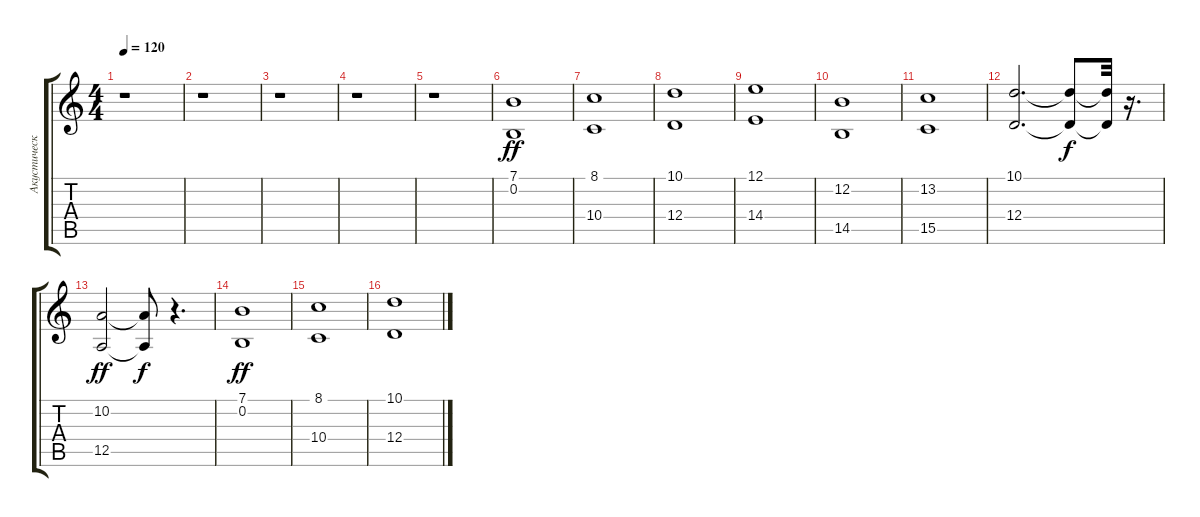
\track ("Акустический Гранд Роял" "Акустическ") {instrument acousticgrandpiano}
\staff {score tabs}
\tuning (E4 B3 G3 D3 A2 E2) {hide}
\ts (4 4)
\tempo 120
\clef g2
\ks c
r.1{dy f} |
r.1 |
r.1 |
r.1 |
r.1 |
(7.1 0.2).1{dy ff} |
(8.1 10.4).1 |
(10.1 12.4).1 |
(12.1 14.4).1 |
(12.2 14.5).1 |
(13.2 15.5).1 |
(10.1 12.4).2{d} (10.1{t} 12.4{t}).8{dy f} (10.1{t} 12.4{t}).32 r.16{d} |
(10.2 12.5).2{dy ff} (10.2{t} 12.5{t}).8{dy f} r.4{d} |
(7.1 0.2).1{dy ff} |
(8.1 10.4).1 |
(10.1 12.4).1
